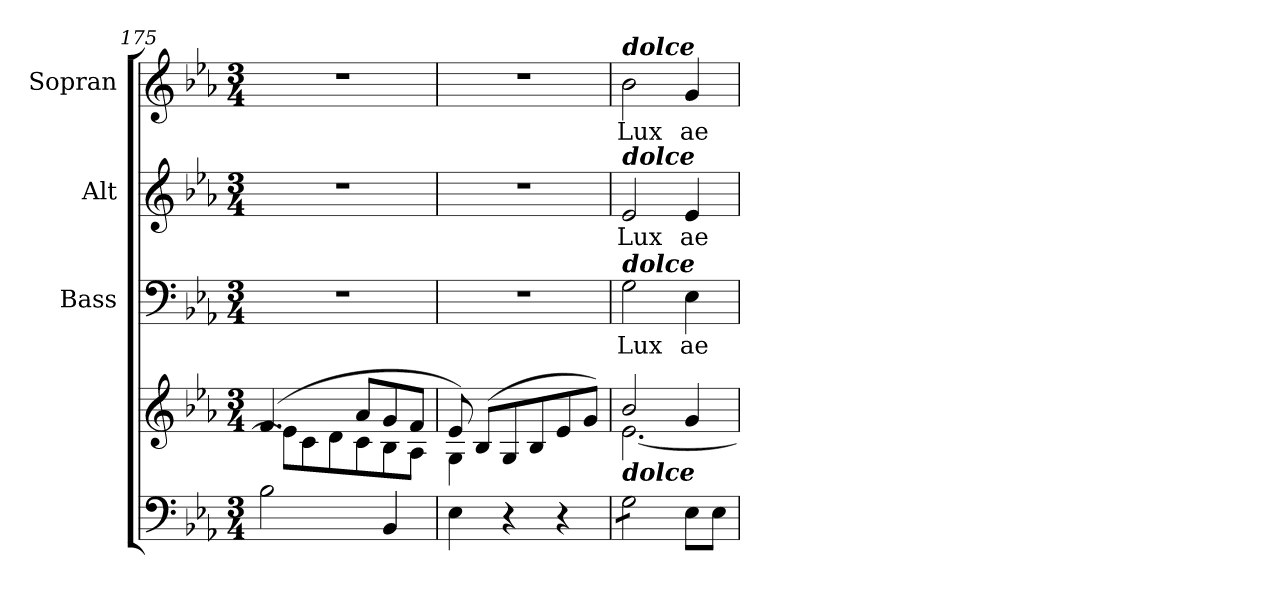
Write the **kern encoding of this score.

**kern	**kern	**kern	**text	**kern	**text	**kern	**text
*part4	*part4	*part3	*part3	*part2	*part2	*part1	*part1
*staff5	*staff4	*staff3	*staff3	*staff2	*staff2	*staff1	*staff1
*	*	*I"Bass	*	*I"Alt	*	*I"Sopran	*
*	*	*I'B.	*	*I'A.	*	*I'S.	*
*clefF4	*clefG2	*clefF4	*	*clefG2	*	*clefG2	*
*k[b-e-a-]	*k[b-e-a-]	*k[b-e-a-]	*	*k[b-e-a-]	*	*k[b-e-a-]	*
*E-:	*E-:	*E-:	*	*E-:	*	*E-:	*
*M3/4	*M3/4	*M3/4	*	*M3/4	*	*M3/4	*
=175	=175	=175	=175	=175	=175	=175	=175
*	*^	*	*	*	*	*	*
2B-\	(4.f/	8e-\L]	2.r	.	2.r	.	2.r	.
.	.	8c\	.	.	.	.	.	.
.	.	8d\	.	.	.	.	.	.
.	8a-/L	8c\	.	.	.	.	.	.
4BB-/	8g/	8B-\	.	.	.	.	.	.
.	8f/J	8A-\J	.	.	.	.	.	.
!!LO:LB:g=z
=176	=176	=176	=176	=176	=176	=176	=176	=176
4E-\	8e-/)	4G\	2.r	.	2.r	.	2.r	.
.	(<8B-/L	.	.	.	.	.	.	.
4r	8G/	2ryy	.	.	.	.	.	.
.	8B-/	.	.	.	.	.	.	.
4r	8e-/	.	.	.	.	.	.	.
.	8g/J)	.	.	.	.	.	.	.
=177	=177	=177	=177	=177	=177	=177	=177	=177
!	!	!	!	!	!	!	!LO:TX:a:Bi:t=dolce	!
!	!	!	!	!	!LO:TX:a:Bi:t=dolce	!	!	!
!	!	!	!LO:TX:a:Bi:t=dolce	!	!	!	!	!
!	!LO:TX:b:Bi:t=dolce	!	!	!	!	!	!	!
!	!	!	!	!LO:LY:b	!	!LO:LY:b	!	!LO:LY:b
*tremolo	*	*	*	*	*	*	*	*
8G\L	2b-/	[<2.e-\	2G\	Lux	2e-/	Lux	2b-\	Lux
8G\	.	.	.	.	.	.	.	.
8G\	.	.	.	.	.	.	.	.
8G\J	.	.	.	.	.	.	.	.
*Xtremolo	*	*	*	*	*	*	*	*
!	!	!	!	!LO:LY:b	!	!LO:LY:b	!	!LO:LY:b
8E-\L	4g/	.	4E-\	ae-	4e-/	ae-	4g/	ae-
8E-\J	.	.	.	.	.	.	.	.
*	*v	*v	*	*	*	*	*	*
=	=	=	=	=	=	=	=
*-	*-	*-	*-	*-	*-	*-	*-
